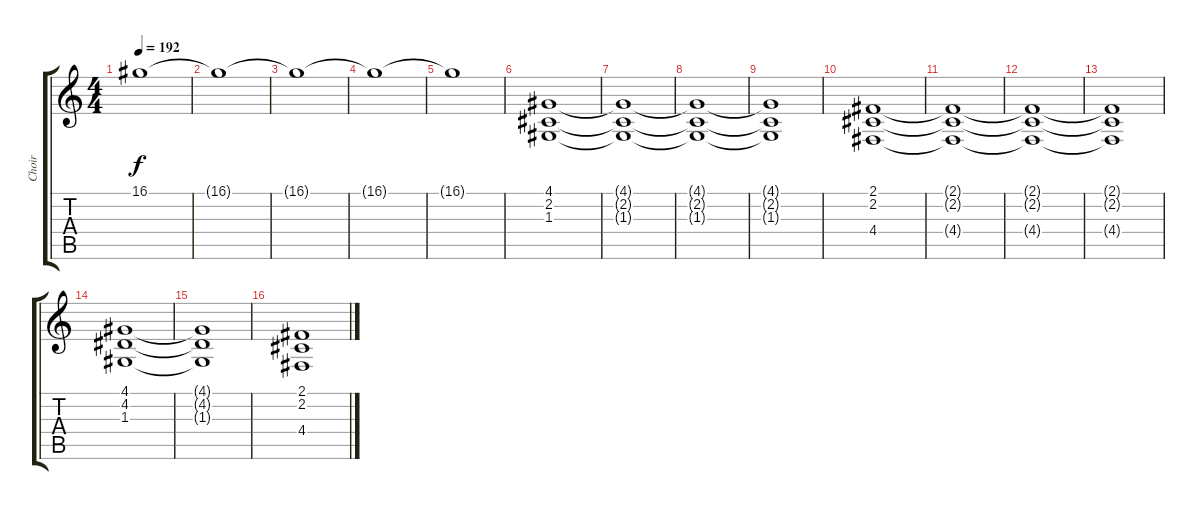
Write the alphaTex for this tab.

\track ("Choir" "Choir") {instrument choiraahs}
\staff {score tabs}
\tuning (E4 B3 G3 D3 A2 E2) {hide}
\ts (4 4)
\tempo 192
\clef g2
\ks c
16.1.1{dy f instrument violin} |
16.1{t}.1 |
16.1{t}.1 |
16.1{t}.1 |
16.1{t}.1 |
(4.1 2.2 1.3).1{instrument choiraahs} |
(4.1{t} 2.2{t} 1.3{t}).1 |
(4.1{t} 2.2{t} 1.3{t}).1 |
(4.1{t} 2.2{t} 1.3{t}).1 |
(2.1 2.2 4.4).1 |
(2.1{t} 2.2{t} 4.4{t}).1 |
(2.1{t} 2.2{t} 4.4{t}).1 |
(2.1{t} 2.2{t} 4.4{t}).1 |
(4.1 4.2 1.3).1 |
(4.1{t} 4.2{t} 1.3{t}).1 |
(2.1 2.2 4.4).1
